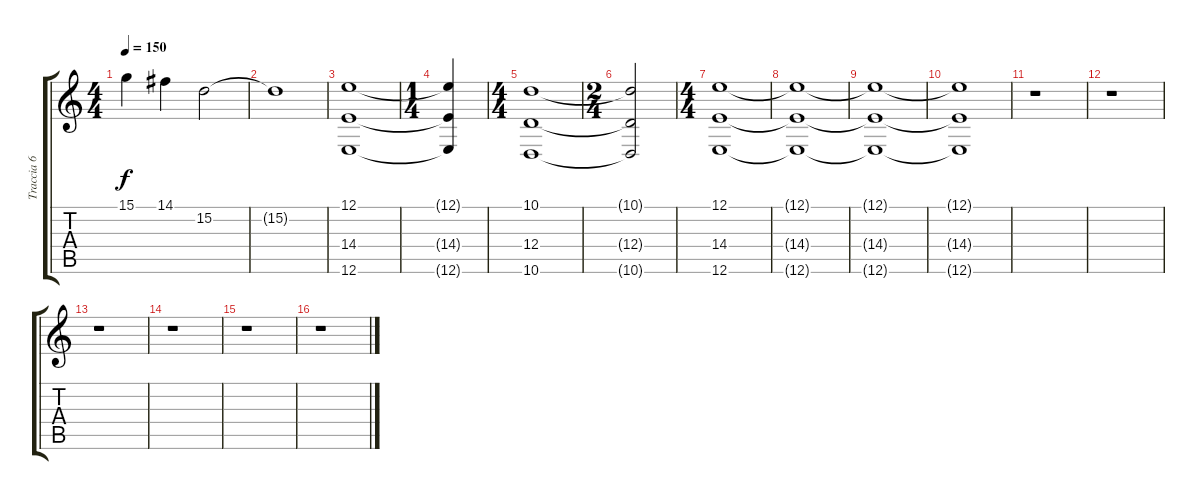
\track ("Traccia 6" "Traccia 6") {instrument tremolostrings}
\staff {score tabs}
\tuning (E4 B3 G3 D3 A2 E2) {hide}
\ts (4 4)
\tempo 150
\clef g2
\ks c
15.1.4{dy f} 14.1.4 15.2.2 |
15.2{t}.1 |
(12.1 14.4 12.6).1{volume 16} |
\ts (1 4)
(12.1{t} 14.4{t} 12.6{t}).4 |
\ts (4 4)
(10.1 12.4 10.6).1 |
\ts (2 4)
(10.1{t} 12.4{t} 10.6{t}).2 |
\ts (4 4)
(12.1 14.4 12.6).1 |
(12.1{t} 14.4{t} 12.6{t}).1 |
(12.1{t} 14.4{t} 12.6{t}).1 |
(12.1{t} 14.4{t} 12.6{t}).1 |
r.1 |
r.1 |
r.1 |
r.1 |
r.1 |
r.1
